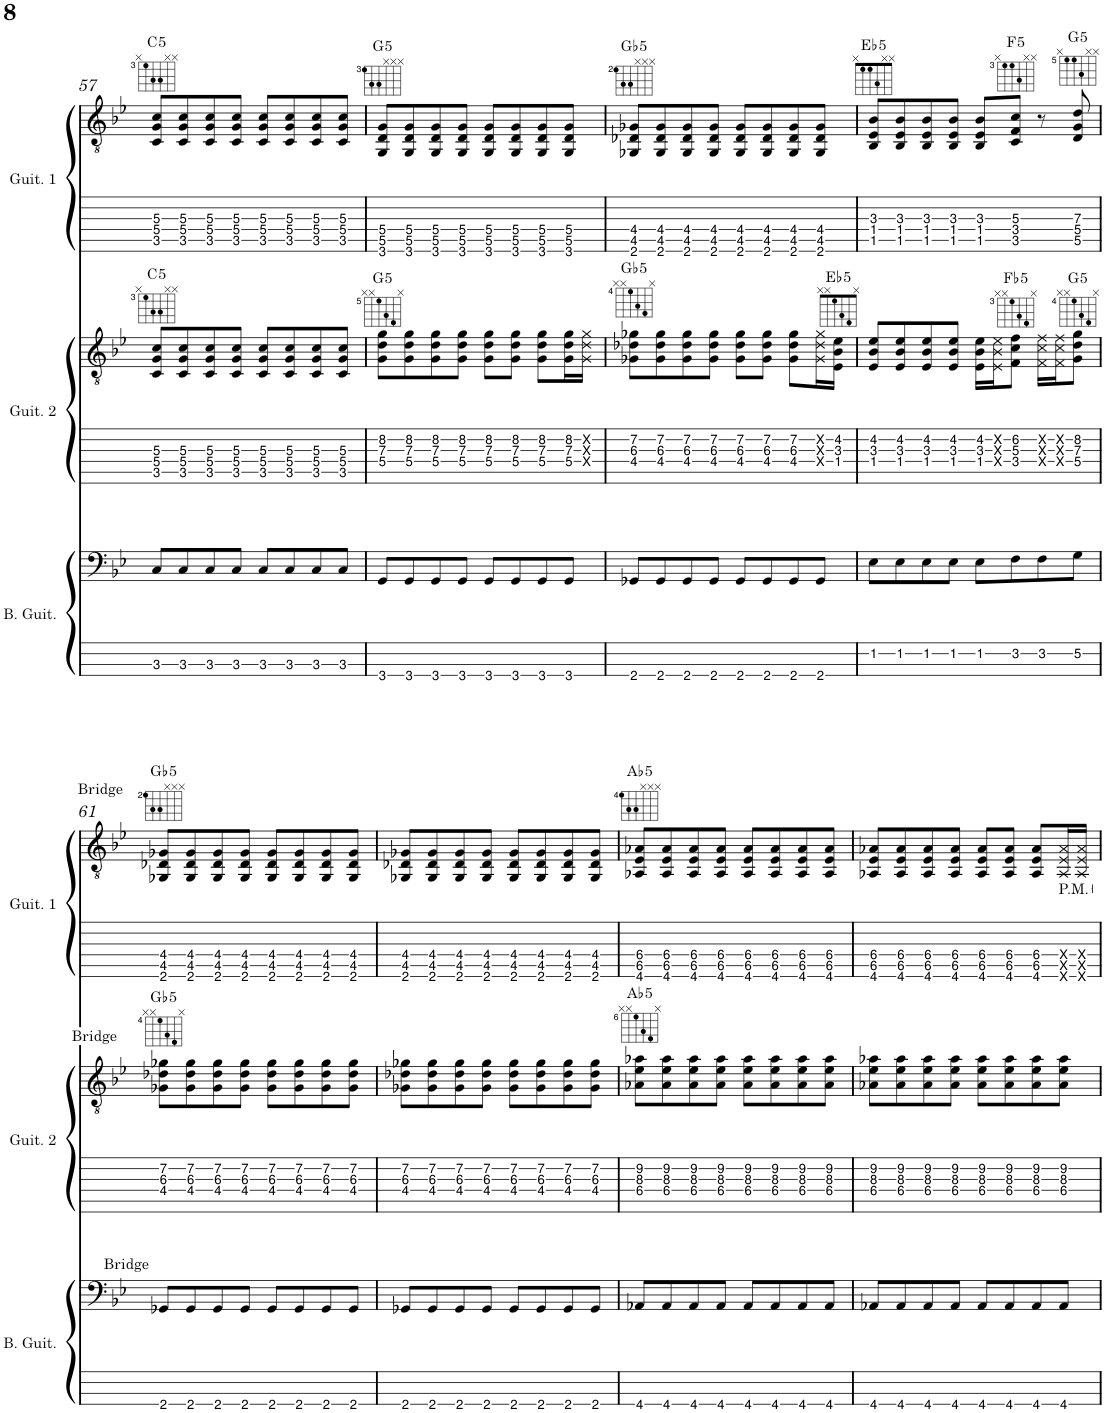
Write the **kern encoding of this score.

**kern	**kern	**kern	**kern	**harte	**kern	**kern	**harte
*part3	*part3	*part2	*part2	*part2	*part1	*part1	*part1
*staff6	*staff5	*staff4	*staff3	*	*staff2	*staff1	*
*I"Bass	*	*I"Guitar 2	*	*	*I"Guitar 1	*	*
*	*	*I'Guit. 2	*	*	*I'Guit. 1	*	*
!!LO:PB:g=z
*	*clefF4	*	*clefGv2	*	*	*clefGv2	*
*Trd7c12	*Trd7c12	*	*	*	*	*	*
*k[b-e-]	*k[b-e-]	*k[b-e-]	*k[b-e-]	*	*k[b-e-]	*k[b-e-]	*
*M4/4	*M4/4	*M4/4	*M4/4	*	*M4/4	*M4/4	*
=57	=57	=57	=57	=57	=57	=57	=57
!	!	!	!	!LO:H:kt=5	!	!	!LO:H:kt=5
8CL	8C/L	8C\ 8G\ 8c\L	8C/ 8G/ 8c/L	C:(1,5)	8C\ 8G\ 8c\L	8C/ 8G/ 8c/L	C:(1,5)
8CJ	8C/	8C\ 8G\ 8c\J	8C/ 8G/ 8c/	.	8C\ 8G\ 8c\J	8C/ 8G/ 8c/	.
8CL	8C/	8C\ 8G\ 8c\L	8C/ 8G/ 8c/	.	8C\ 8G\ 8c\L	8C/ 8G/ 8c/	.
8CJ	8C/J	8C\ 8G\ 8c\J	8C/ 8G/ 8c/J	.	8C\ 8G\ 8c\J	8C/ 8G/ 8c/J	.
8CL	8C/L	8C\ 8G\ 8c\L	8C/ 8G/ 8c/L	.	8C\ 8G\ 8c\L	8C/ 8G/ 8c/L	.
8CJ	8C/	8C\ 8G\ 8c\J	8C/ 8G/ 8c/	.	8C\ 8G\ 8c\J	8C/ 8G/ 8c/	.
8CL	8C/	8C\ 8G\ 8c\L	8C/ 8G/ 8c/	.	8C\ 8G\ 8c\L	8C/ 8G/ 8c/	.
8CJ	8C/J	8C\ 8G\ 8c\J	8C/ 8G/ 8c/J	.	8C\ 8G\ 8c\J	8C/ 8G/ 8c/J	.
=58	=58	=58	=58	=58	=58	=58	=58
!	!	!	!	!LO:H:kt=5	!	!	!LO:H:kt=5
8GGL	8GG/L	8G\ 8d\ 8g\L	8G\ 8d\ 8g\L	G:(1,5)	8GG\ 8D\ 8G\L	8GG/ 8D/ 8G/L	G:(1,5)
8GGJ	8GG/	8G\ 8d\ 8g\J	8G\ 8d\ 8g\	.	8GG\ 8D\ 8G\J	8GG/ 8D/ 8G/	.
8GGL	8GG/	8G\ 8d\ 8g\L	8G\ 8d\ 8g\	.	8GG\ 8D\ 8G\L	8GG/ 8D/ 8G/	.
8GGJ	8GG/J	8G\ 8d\ 8g\J	8G\ 8d\ 8g\J	.	8GG\ 8D\ 8G\J	8GG/ 8D/ 8G/J	.
8GGL	8GG/L	8G\ 8d\ 8g\L	8G\ 8d\ 8g\L	.	8GG\ 8D\ 8G\L	8GG/ 8D/ 8G/L	.
8GGJ	8GG/	8G\ 8d\ 8g\J	8G\ 8d\ 8g\J	.	8GG\ 8D\ 8G\J	8GG/ 8D/ 8G/	.
8GGL	8GG/	8G\ 8d\ 8g\L	8G\ 8d\ 8g\L	.	8GG\ 8D\ 8G\L	8GG/ 8D/ 8G/	.
8GGJ	8GG/J	16G\ 16d\ 16g\L	16G\ 16d\ 16g\L	.	8GG\ 8D\ 8G\J	8GG/ 8D/ 8G/J	.
.	.	16G\ 16d\ 16g\JJ	16G\ 16d\ 16g\JJ	.	.	.	.
=59	=59	=59	=59	=59	=59	=59	=59
!	!	!	!	!LO:H:kt=5	!	!	!LO:H:kt=5
8GG-L	8GG-X/L	8G-X\ 8d-X\ 8g-X\L	8G-X\ 8d-X\ 8g-X\L	Gb:(1,5)	8GG-X\ 8D-X\ 8G-X\L	8GG-X/ 8D-X/ 8G-X/L	Gb:(1,5)
8GG-J	8GG-/	8G-\ 8d-\ 8g-\J	8G-\ 8d-\ 8g-\	.	8GG-\ 8D-\ 8G-\J	8GG-/ 8D-/ 8G-/	.
8GG-L	8GG-/	8G-\ 8d-\ 8g-\L	8G-\ 8d-\ 8g-\	.	8GG-\ 8D-\ 8G-\L	8GG-/ 8D-/ 8G-/	.
8GG-J	8GG-/J	8G-\ 8d-\ 8g-\J	8G-\ 8d-\ 8g-\J	.	8GG-\ 8D-\ 8G-\J	8GG-/ 8D-/ 8G-/J	.
8GG-L	8GG-/L	8G-\ 8d-\ 8g-\L	8G-\ 8d-\ 8g-\L	.	8GG-\ 8D-\ 8G-\L	8GG-/ 8D-/ 8G-/L	.
8GG-J	8GG-/	8G-\ 8d-\ 8g-\J	8G-\ 8d-\ 8g-\J	.	8GG-\ 8D-\ 8G-\J	8GG-/ 8D-/ 8G-/	.
8GG-L	8GG-/	8G-\ 8d-\ 8g-\L	8G-\ 8d-\ 8g-\L	.	8GG-\ 8D-\ 8G-\L	8GG-/ 8D-/ 8G-/	.
8GG-J	8GG-/J	16G-\ 16d-\ 16g-\L	16G-\ 16d-\ 16g-\L	.	8GG-\ 8D-\ 8G-\J	8GG-/ 8D-/ 8G-/J	.
!	!	!	!	!LO:H:kt=5	!	!	!
.	.	16E-\ 16B-\ 16e-\JJ	16E-\ 16B-\ 16e-\JJ	Eb:(1,5)	.	.	.
=60	=60	=60	=60	=60	=60	=60	=60
!	!	!	!	!	!	!	!LO:H:kt=5
8E-L	8E-\L	8E-\ 8B-\ 8e-\L	8E-/ 8B-/ 8e-/L	.	8BB-\ 8E-\ 8B-\L	8BB-/ 8E-/ 8B-/L	Eb:(1,5)
8E-J	8E-\	8E-\ 8B-\ 8e-\J	8E-/ 8B-/ 8e-/	.	8BB-\ 8E-\ 8B-\J	8BB-/ 8E-/ 8B-/	.
8E-L	8E-\	8E-\ 8B-\ 8e-\L	8E-/ 8B-/ 8e-/	.	8BB-\ 8E-\ 8B-\L	8BB-/ 8E-/ 8B-/	.
8E-J	8E-\J	8E-\ 8B-\ 8e-\J	8E-/ 8B-/ 8e-/J	.	8BB-\ 8E-\ 8B-\J	8BB-/ 8E-/ 8B-/J	.
8E-L	8E-\L	16E-\ 16B-\ 16e-\LL	16E-\ 16B-\ 16e-\LL	.	8BB-\ 8E-\ 8B-\L	8BB-/ 8E-/ 8B-/L	.
.	.	16E-\ 16B-\ 16e-\J	16E-\ 16B-\ 16e-\J	.	.	.	.
!	!	!	!	!LO:H:kt=5	!	!	!LO:H:kt=5
8FJ	8F\	8F\ 8c\ 8f\J	8F\ 8c\ 8f\J	Fb:(1,5)	8C\ 8F\ 8c\J	8C/ 8F/ 8c/J	F:(1,5)
8FL	8F\	16F\ 16c\ 16f\LL	16F\ 16c\ 16f\LL	.	8r	8r	.
.	.	16F\ 16c\ 16f\J	16F\ 16c\ 16f\J	.	.	.	.
!	!	!	!	!LO:H:kt=5	!	!	!LO:H:kt=5
8GJ	8G\J	8G\ 8d\ 8g\J	8G\ 8d\ 8g\J	G:(1,5)	8D 8G 8d	8D/ 8G/ 8d/	G:(1,5)
!!LO:LB:g=z
=61	=61	=61	=61	=61	=61	=61	=61
!	!	!	!	!	!	!LO:TX:a:t=Bridge	!
!	!	!	!LO:TX:a:t=Bridge	!	!	!	!
!	!LO:TX:a:t=Bridge	!	!	!LO:H:kt=5	!	!	!LO:H:kt=5
8GG-L	8GG-X/L	8G-X\ 8d-X\ 8g-X\L	8G-X\ 8d-X\ 8g-X\L	Gb:(1,5)	8GG-X\ 8D-X\ 8G-X\L	8GG-X/ 8D-X/ 8G-X/L	Gb:(1,5)
8GG-J	8GG-/	8G-\ 8d-\ 8g-\J	8G-\ 8d-\ 8g-\	.	8GG-\ 8D-\ 8G-\J	8GG-/ 8D-/ 8G-/	.
8GG-L	8GG-/	8G-\ 8d-\ 8g-\L	8G-\ 8d-\ 8g-\	.	8GG-\ 8D-\ 8G-\L	8GG-/ 8D-/ 8G-/	.
8GG-J	8GG-/J	8G-\ 8d-\ 8g-\J	8G-\ 8d-\ 8g-\J	.	8GG-\ 8D-\ 8G-\J	8GG-/ 8D-/ 8G-/J	.
8GG-L	8GG-/L	8G-\ 8d-\ 8g-\L	8G-\ 8d-\ 8g-\L	.	8GG-\ 8D-\ 8G-\L	8GG-/ 8D-/ 8G-/L	.
8GG-J	8GG-/	8G-\ 8d-\ 8g-\J	8G-\ 8d-\ 8g-\	.	8GG-\ 8D-\ 8G-\J	8GG-/ 8D-/ 8G-/	.
8GG-L	8GG-/	8G-\ 8d-\ 8g-\L	8G-\ 8d-\ 8g-\	.	8GG-\ 8D-\ 8G-\L	8GG-/ 8D-/ 8G-/	.
8GG-J	8GG-/J	8G-\ 8d-\ 8g-\J	8G-\ 8d-\ 8g-\J	.	8GG-\ 8D-\ 8G-\J	8GG-/ 8D-/ 8G-/J	.
=62	=62	=62	=62	=62	=62	=62	=62
8GG-L	8GG-X/L	8G-X\ 8d-X\ 8g-X\L	8G-X\ 8d-X\ 8g-X\L	.	8GG-\ 8D-\ 8G-\L	8GG-X/ 8D-X/ 8G-X/L	.
8GG-J	8GG-/	8G-\ 8d-\ 8g-\J	8G-\ 8d-\ 8g-\	.	8GG-\ 8D-\ 8G-\J	8GG-/ 8D-/ 8G-/	.
8GG-L	8GG-/	8G-\ 8d-\ 8g-\L	8G-\ 8d-\ 8g-\	.	8GG-\ 8D-\ 8G-\L	8GG-/ 8D-/ 8G-/	.
8GG-J	8GG-/J	8G-\ 8d-\ 8g-\J	8G-\ 8d-\ 8g-\J	.	8GG-\ 8D-\ 8G-\J	8GG-/ 8D-/ 8G-/J	.
8GG-L	8GG-/L	8G-\ 8d-\ 8g-\L	8G-\ 8d-\ 8g-\L	.	8GG-\ 8D-\ 8G-\L	8GG-/ 8D-/ 8G-/L	.
8GG-J	8GG-/	8G-\ 8d-\ 8g-\J	8G-\ 8d-\ 8g-\	.	8GG-\ 8D-\ 8G-\J	8GG-/ 8D-/ 8G-/	.
8GG-L	8GG-/	8G-\ 8d-\ 8g-\L	8G-\ 8d-\ 8g-\	.	8GG-\ 8D-\ 8G-\L	8GG-/ 8D-/ 8G-/	.
8GG-J	8GG-/J	8G-\ 8d-\ 8g-\J	8G-\ 8d-\ 8g-\J	.	8GG-\ 8D-\ 8G-\J	8GG-/ 8D-/ 8G-/J	.
=63	=63	=63	=63	=63	=63	=63	=63
!	!	!	!	!LO:H:kt=5	!	!	!LO:H:kt=5
8AA-L	8AA-X/L	8A-\ 8e-\ 8a-\L	8A-X\ 8e-\ 8a-X\L	Ab:(1,5)	8AA-\ 8E-\ 8A-\L	8AA-X/ 8E-/ 8A-X/L	Ab:(1,5)
8AA-J	8AA-/	8A-\ 8e-\ 8a-\J	8A-\ 8e-\ 8a-\	.	8AA-\ 8E-\ 8A-\J	8AA-/ 8E-/ 8A-/	.
8AA-L	8AA-/	8A-\ 8e-\ 8a-\L	8A-\ 8e-\ 8a-\	.	8AA-\ 8E-\ 8A-\L	8AA-/ 8E-/ 8A-/	.
8AA-J	8AA-/J	8A-\ 8e-\ 8a-\J	8A-\ 8e-\ 8a-\J	.	8AA-\ 8E-\ 8A-\J	8AA-/ 8E-/ 8A-/J	.
8AA-L	8AA-/L	8A-\ 8e-\ 8a-\L	8A-\ 8e-\ 8a-\L	.	8AA-\ 8E-\ 8A-\L	8AA-/ 8E-/ 8A-/L	.
8AA-J	8AA-/	8A-\ 8e-\ 8a-\J	8A-\ 8e-\ 8a-\	.	8AA-\ 8E-\ 8A-\J	8AA-/ 8E-/ 8A-/	.
8AA-L	8AA-/	8A-\ 8e-\ 8a-\L	8A-\ 8e-\ 8a-\	.	8AA-\ 8E-\ 8A-\L	8AA-/ 8E-/ 8A-/	.
8AA-J	8AA-/J	8A-\ 8e-\ 8a-\J	8A-\ 8e-\ 8a-\J	.	8AA-\ 8E-\ 8A-\J	8AA-/ 8E-/ 8A-/J	.
=64	=64	=64	=64	=64	=64	=64	=64
8AA-XL	8AA-X/L	8A-\ 8e-\ 8a-\L	8A-X\ 8e-\ 8a-X\L	.	8AA-\ 8E-\ 8A-\L	8AA-X/ 8E-/ 8A-X/L	.
8AA-J	8AA-/	8A-\ 8e-\ 8a-\J	8A-\ 8e-\ 8a-\	.	8AA-\ 8E-\ 8A-\J	8AA-/ 8E-/ 8A-/	.
8AA-L	8AA-/	8A-\ 8e-\ 8a-\L	8A-\ 8e-\ 8a-\	.	8AA-\ 8E-\ 8A-\L	8AA-/ 8E-/ 8A-/	.
8AA-J	8AA-/J	8A-\ 8e-\ 8a-\J	8A-\ 8e-\ 8a-\J	.	8AA-\ 8E-\ 8A-\J	8AA-/ 8E-/ 8A-/J	.
8AA-L	8AA-/L	8A-\ 8e-\ 8a-\L	8A-\ 8e-\ 8a-\L	.	8AA-\ 8E-\ 8A-\L	8AA-/ 8E-/ 8A-/L	.
8AA-J	8AA-/	8A-\ 8e-\ 8a-\J	8A-\ 8e-\ 8a-\	.	8AA-\ 8E-\ 8A-\J	8AA-/ 8E-/ 8A-/J	.
8AA-L	8AA-/	8A-\ 8e-\ 8a-\L	8A-\ 8e-\ 8a-\	.	8AA-\ 8E-\ 8A-\L	8AA-/ 8E-/ 8A-/L	.
!	!	!	!	!	!	!LO:TX:b:t=P.M.	!
8AA-J	8AA-/J	8A-\ 8e-\ 8a-\J	8A-\ 8e-\ 8a-\J	.	16AA-\ 16E-\ 16A-\L	16AA-/ 16E-/ 16A-/L	.
.	.	.	.	.	16AA-\ 16E-\ 16A-\JJ	16AA-/ 16E-/ 16A-/JJ	.
=	=	=	=	=	=	=	=
*-	*-	*-	*-	*-	*-	*-	*-
